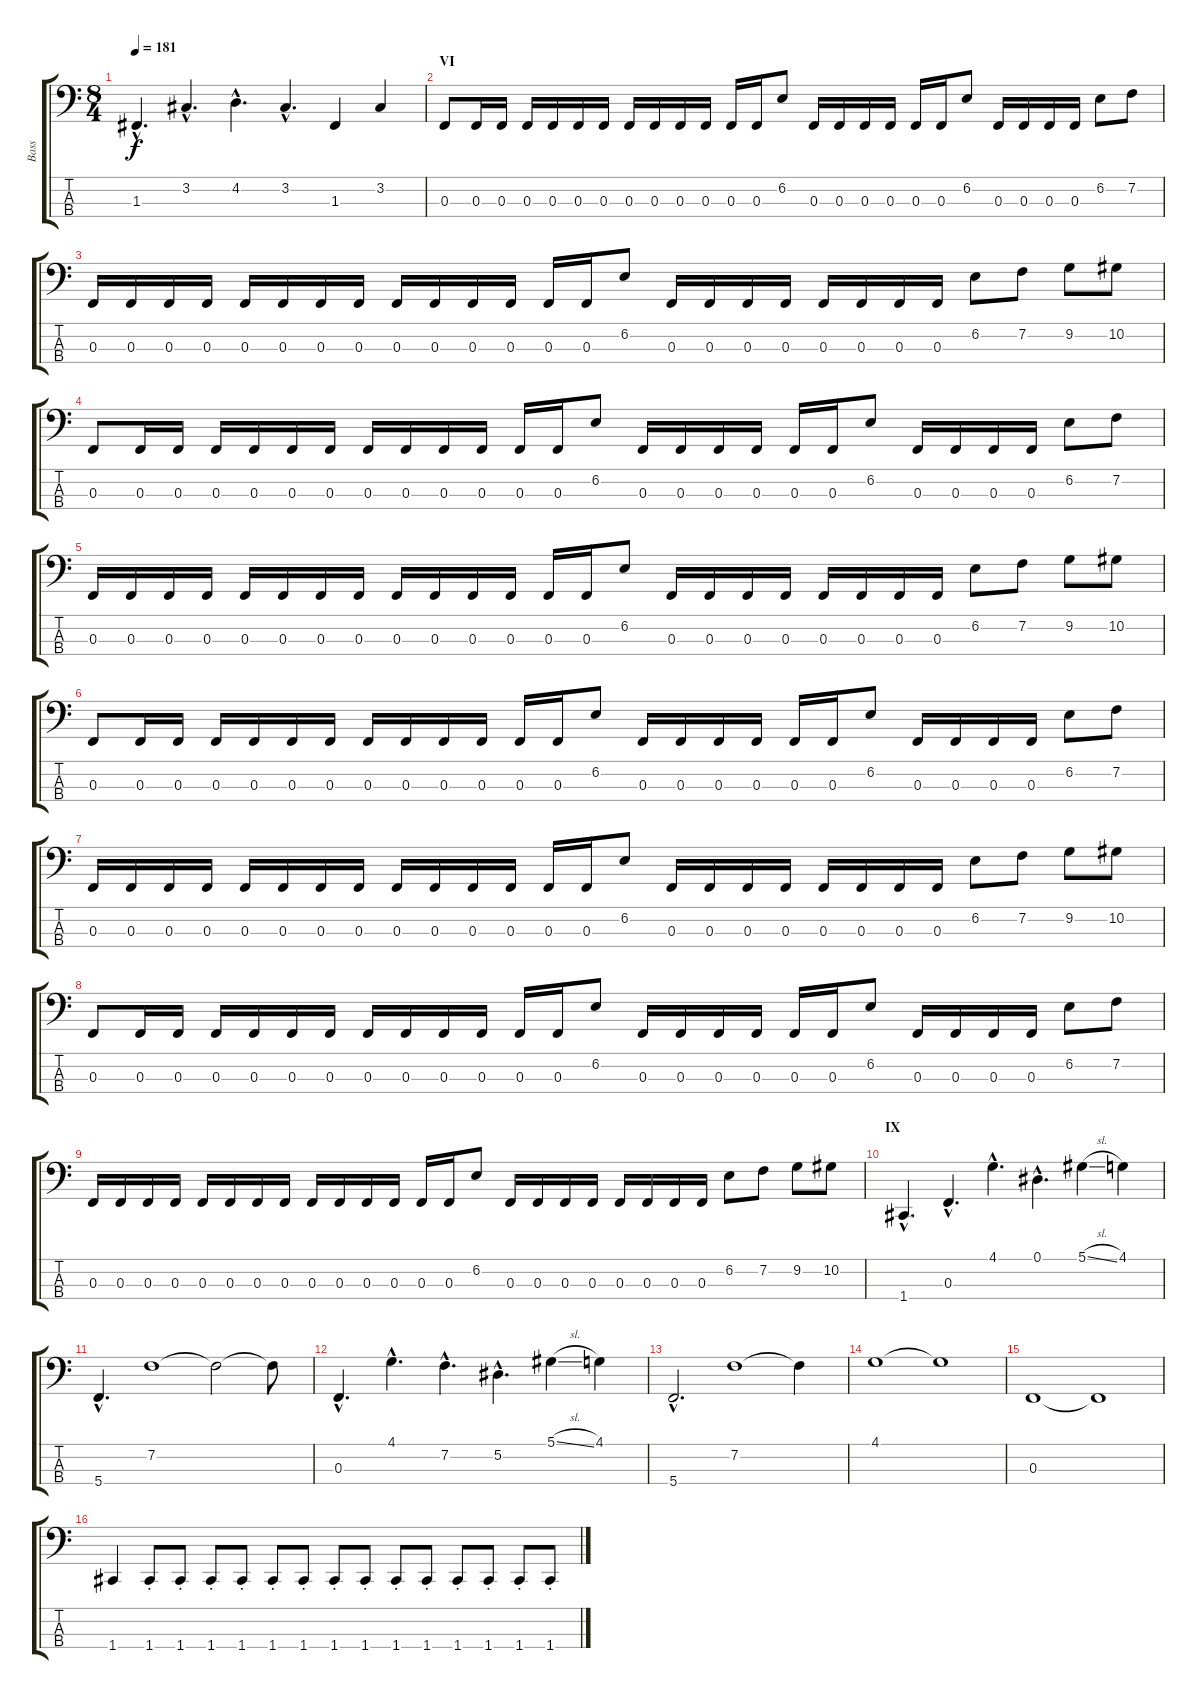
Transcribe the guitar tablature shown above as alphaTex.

\track ("Bass" "Bass") {instrument electricbasspick}
\staff {score tabs}
\tuning (Eb2 Bb1 F1 C1) {hide}
\ts (8 4)
\tempo 181
\clef f4
\ks c
1.3{hac}.4{d dy f} 3.2{hac}.4{d} 4.2{hac}.4{d} 3.2{hac}.4{d} 1.3.4 3.2.4 |
\section ("" "VI")
0.3.8 0.3.16 0.3.16 0.3.16 0.3.16 0.3.16 0.3.16 0.3.16 0.3.16 0.3.16 0.3.16 0.3.16 0.3.16 6.2.8 0.3.16 0.3.16 0.3.16 0.3.16 0.3.16 0.3.16 6.2.8 0.3.16 0.3.16 0.3.16 0.3.16 6.2.8 7.2.8 |
0.3.16 0.3.16 0.3.16 0.3.16 0.3.16 0.3.16 0.3.16 0.3.16 0.3.16 0.3.16 0.3.16 0.3.16 0.3.16 0.3.16 6.2.8 0.3.16 0.3.16 0.3.16 0.3.16 0.3.16 0.3.16 0.3.16 0.3.16 6.2.8 7.2.8 9.2.8 10.2.8 |
0.3.8 0.3.16 0.3.16 0.3.16 0.3.16 0.3.16 0.3.16 0.3.16 0.3.16 0.3.16 0.3.16 0.3.16 0.3.16 6.2.8 0.3.16 0.3.16 0.3.16 0.3.16 0.3.16 0.3.16 6.2.8 0.3.16 0.3.16 0.3.16 0.3.16 6.2.8 7.2.8 |
0.3.16 0.3.16 0.3.16 0.3.16 0.3.16 0.3.16 0.3.16 0.3.16 0.3.16 0.3.16 0.3.16 0.3.16 0.3.16 0.3.16 6.2.8 0.3.16 0.3.16 0.3.16 0.3.16 0.3.16 0.3.16 0.3.16 0.3.16 6.2.8 7.2.8 9.2.8 10.2.8 |
0.3.8 0.3.16 0.3.16 0.3.16 0.3.16 0.3.16 0.3.16 0.3.16 0.3.16 0.3.16 0.3.16 0.3.16 0.3.16 6.2.8 0.3.16 0.3.16 0.3.16 0.3.16 0.3.16 0.3.16 6.2.8 0.3.16 0.3.16 0.3.16 0.3.16 6.2.8 7.2.8 |
0.3.16 0.3.16 0.3.16 0.3.16 0.3.16 0.3.16 0.3.16 0.3.16 0.3.16 0.3.16 0.3.16 0.3.16 0.3.16 0.3.16 6.2.8 0.3.16 0.3.16 0.3.16 0.3.16 0.3.16 0.3.16 0.3.16 0.3.16 6.2.8 7.2.8 9.2.8 10.2.8 |
0.3.8 0.3.16 0.3.16 0.3.16 0.3.16 0.3.16 0.3.16 0.3.16 0.3.16 0.3.16 0.3.16 0.3.16 0.3.16 6.2.8 0.3.16 0.3.16 0.3.16 0.3.16 0.3.16 0.3.16 6.2.8 0.3.16 0.3.16 0.3.16 0.3.16 6.2.8 7.2.8 |
0.3.16 0.3.16 0.3.16 0.3.16 0.3.16 0.3.16 0.3.16 0.3.16 0.3.16 0.3.16 0.3.16 0.3.16 0.3.16 0.3.16 6.2.8 0.3.16 0.3.16 0.3.16 0.3.16 0.3.16 0.3.16 0.3.16 0.3.16 6.2.8 7.2.8 9.2.8 10.2.8 |
\section ("" "IX")
1.4{hac}.4{d} 0.3{hac}.4{d} 4.1{hac}.4{d} 0.1{hac}.4{d} 5.1{sl}.4 4.1.4 |
5.4{hac}.4{d} 7.2.1 7.2{t}.2 7.2{t}.8 |
0.3{hac}.4{d} 4.1{hac}.4{d} 7.2{hac}.4{d} 5.2{hac}.4{d} 5.1{sl}.4 4.1.4 |
5.4{hac}.2{d} 7.2.1 7.2{t}.4 |
4.1.1 4.1{t}.1 |
0.3.1 0.3{t}.1 |
1.4.4 1.4{st}.8 1.4{st}.8 1.4{st}.8 1.4{st}.8 1.4{st}.8 1.4{st}.8 1.4{st}.8 1.4{st}.8 1.4{st}.8 1.4{st}.8 1.4{st}.8 1.4{st}.8 1.4{st}.8 1.4{st}.8
